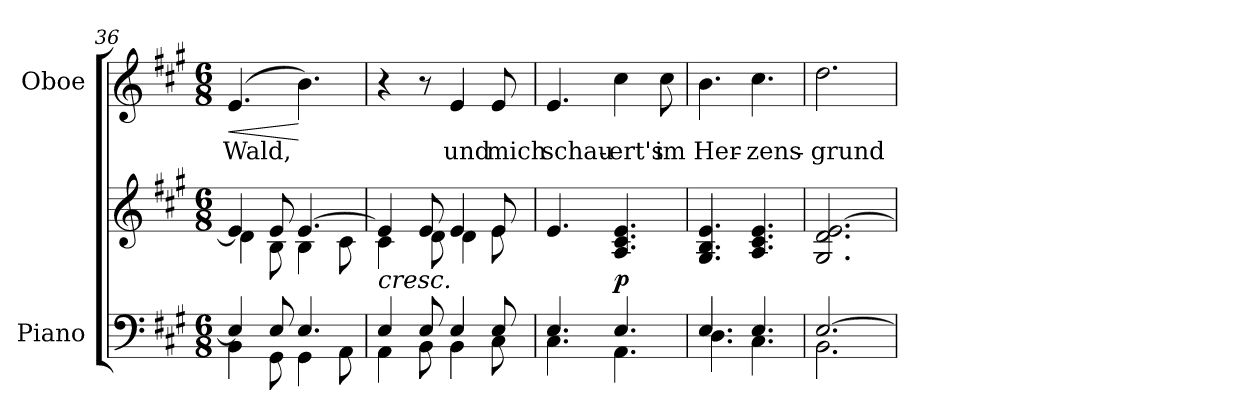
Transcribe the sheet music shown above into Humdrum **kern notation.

**kern	**kern	**dynam	**kern	**text	**dynam
*part2	*part2	*part2	*part1	*part1	*part1
*staff3	*staff2	*staff2/3	*staff1	*staff1	*staff1
*I"Piano	*	*	*I"Oboe	*	*
*I'Pno	*	*	*I'Ob	*	*
*clefF4	*clefG2	*	*clefG2	*	*
*k[f#c#g#]	*k[f#c#g#]	*	*k[f#c#g#]	*	*
*M6/8	*M6/8	*	*M6/8	*	*
=36	=36	=36	=36	=36	=36
*^	*^	*	*	*	*
!	!	!	!	!	!	!LO:LY:b	!LO:HP:b
4E/]	4BB\	4e/]	4d\	.	(>4.e/	Wald,	<
8E/	8GG#\	8e/	8B\	.	.	.	.
4.E/	4GG#\	[4.e/	4B\	.	4.b\)	.	[
.	8AA\	.	8c#\	.	.	.	.
!!LO:LB:g=z
=37	=37	=37	=37	=37	=37	=37	=37
!	!	!	!	!LO:HP:b	!	!	!
4E/	4AA\	4e/]	4c#\	<	4r	.	.
8E/	8BB\	8e/	8d\	.	8r	.	.
!	!	!	!	!	!	!LO:LY:b	!
4E/	4BB\	4e/	4d\	.	4e/	und	.
!	!	!	!	!	!	!LO:LY:b	!
8E/	8C#\	8e/	8e\	.	8e/	mich	.
=38	=38	=38	=38	=38	=38	=38	=38
!	!	!	!	!	!	!LO:LY:b	!
*	*	*v	*v	*	*	*	*
4.E/	4.C#\	4.e/	.	4.e/	schau-	.
!	!	!	!LO:DY:a=2	!	!LO:LY:b	!
4.E/	4.AA\	4.A/ 4.c#/ 4.e/	p	4cc#\	-ert's	.
!	!	!	!	!	!LO:LY:b	!
.	.	.	.	8cc#\	im	.
=39	=39	=39	=39	=39	=39	=39
!	!	!	!	!	!LO:LY:b	!
4.E/	4.D\	4.G#/ 4.B/ 4.e/	.	4.b\	Her-	.
!	!	!	!	!	!LO:LY:b	!
4.E/	4.C#\	4.A/ 4.c#/ 4.e/	[	4.cc#\	-zens-	.
=40	=40	=40	=40	=40	=40	=40
!	!	!	!	!	!LO:LY:b	!
[2.E/	2.BB\	2.G#/ 2.d/ [2.e/	.	2.dd\	-grund-	.
*v	*v	*	*	*	*	*
=	=	=	=	=	=
*-	*-	*-	*-	*-	*-
